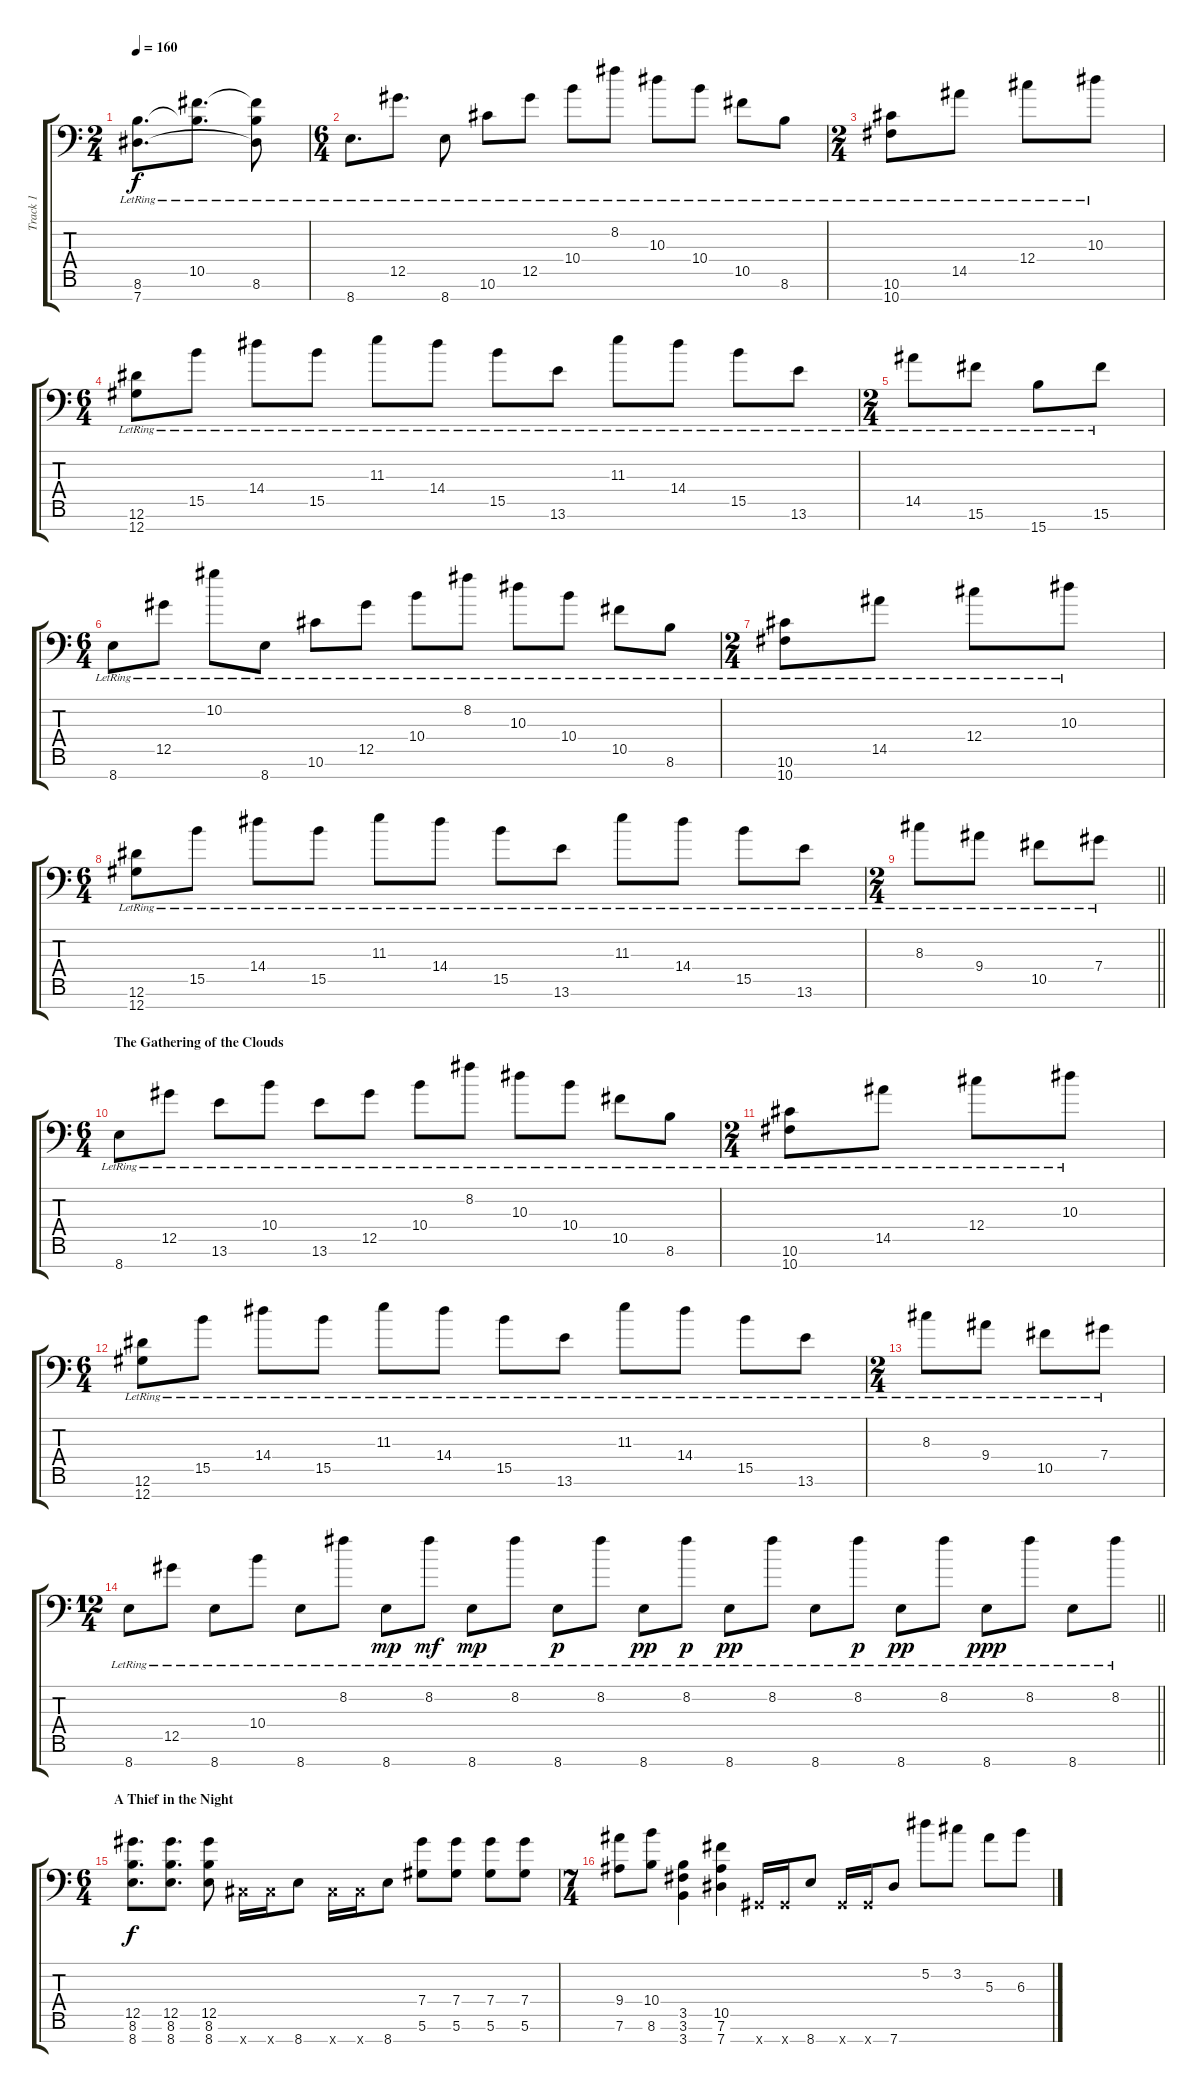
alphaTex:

\track ("Track 1" "Track 1") {instrument distortionguitar}
\staff {score tabs}
\tuning (Eb4 Bb3 F3 Db3 Ab2 Eb2 Ab1) {hide}
\ts (2 4)
\tempo 160
\clef f4
\ks c
(8.6{lr} 7.7{lr}).8{d dy f} (10.5{lr} 8.6{t}).8{d} (10.5{t} 8.6{lr} 7.7{t}).8 |
\ts (6 4)
8.7{lr}.8{d} 12.5{lr}.8{d} 8.7{lr}.8 10.6{lr}.8 12.5{lr}.8 10.4{lr}.8 8.2{lr}.8 10.3{lr}.8 10.4{lr}.8 10.5{lr}.8 8.6{lr}.8 |
\ts (2 4)
(10.6{lr} 10.7{lr}).8 14.5{lr}.8 12.4{lr}.8 10.3{lr}.8 |
\ts (6 4)
(12.6{lr} 12.7{lr}).8 15.5{lr}.8 14.4{lr}.8 15.5{lr}.8 11.3{lr}.8 14.4{lr}.8 15.5{lr}.8 13.6{lr}.8 11.3{lr}.8 14.4{lr}.8 15.5{lr}.8 13.6{lr}.8 |
\ts (2 4)
14.5{lr}.8 15.6{lr}.8 15.7{lr}.8 15.6{lr}.8 |
\ts (6 4)
8.7{lr}.8 12.5{lr}.8 10.2{lr}.8 8.7{lr}.8 10.6{lr}.8 12.5{lr}.8 10.4{lr}.8 8.2{lr}.8 10.3{lr}.8 10.4{lr}.8 10.5{lr}.8 8.6{lr}.8 |
\ts (2 4)
(10.6{lr} 10.7{lr}).8 14.5{lr}.8 12.4{lr}.8 10.3{lr}.8 |
\ts (6 4)
(12.6{lr} 12.7{lr}).8 15.5{lr}.8 14.4{lr}.8 15.5{lr}.8 11.3{lr}.8 14.4{lr}.8 15.5{lr}.8 13.6{lr}.8 11.3{lr}.8 14.4{lr}.8 15.5{lr}.8 13.6{lr}.8 |
\ts (2 4)
\barLineRight lightlight
8.3{lr}.8 9.4{lr}.8 10.5{lr}.8 7.4{lr}.8 |
\ts (6 4)
\section ("" "The Gathering of the Clouds")
8.7{lr}.8 12.5{lr}.8 13.6{lr}.8 10.4{lr}.8 13.6{lr}.8 12.5{lr}.8 10.4{lr}.8 8.2{lr}.8 10.3{lr}.8 10.4{lr}.8 10.5{lr}.8 8.6{lr}.8 |
\ts (2 4)
(10.6{lr} 10.7{lr}).8 14.5{lr}.8 12.4{lr}.8 10.3{lr}.8 |
\ts (6 4)
(12.6{lr} 12.7{lr}).8 15.5{lr}.8 14.4{lr}.8 15.5{lr}.8 11.3{lr}.8 14.4{lr}.8 15.5{lr}.8 13.6{lr}.8 11.3{lr}.8 14.4{lr}.8 15.5{lr}.8 13.6{lr}.8 |
\ts (2 4)
8.3{lr}.8 9.4{lr}.8 10.5{lr}.8 7.4{lr}.8 |
\ts (12 4)
\barLineRight lightlight
8.7{lr}.8 12.5{lr}.8 8.7{lr}.8 10.4{lr}.8 8.7{lr}.8 8.2{lr}.8 8.7{lr}.8{dy mp} 8.2{lr}.8{dy mf} 8.7{lr}.8{dy mp} 8.2{lr}.8 8.7{lr}.8{dy p} 8.2{lr}.8 8.7{lr}.8{dy pp} 8.2{lr}.8{dy p} 8.7{lr}.8{dy pp} 8.2{lr}.8 8.7{lr}.8 8.2{lr}.8{dy p} 8.7{lr}.8{dy pp} 8.2{lr}.8 8.7{lr}.8{dy ppp} 8.2{lr}.8 8.7{lr}.8 8.2{lr}.8 |
\ts (6 4)
\section ("" "A Thief in the Night")
(12.5 8.6 8.7).8{d dy f instrument distortionguitar} (12.5 8.6 8.7).8{d} (12.5 8.6 8.7).8 5.7{x}.16 5.7{x}.16 8.7.8 5.7{x}.16 5.7{x}.16 8.7.8 (7.4 5.6).8 (7.4 5.6).8 (7.4 5.6).8 (7.4 5.6).8 |
\ts (7 4)
(9.4 7.6).8 (10.4 8.6).8 (3.5 3.6 3.7).4 (10.5 7.6 7.7).4 0.7{x}.16 0.7{x}.16 8.7.8 0.7{x}.16 0.7{x}.16 7.7.8 5.2.8 3.2.8 5.3.8 6.3.8
